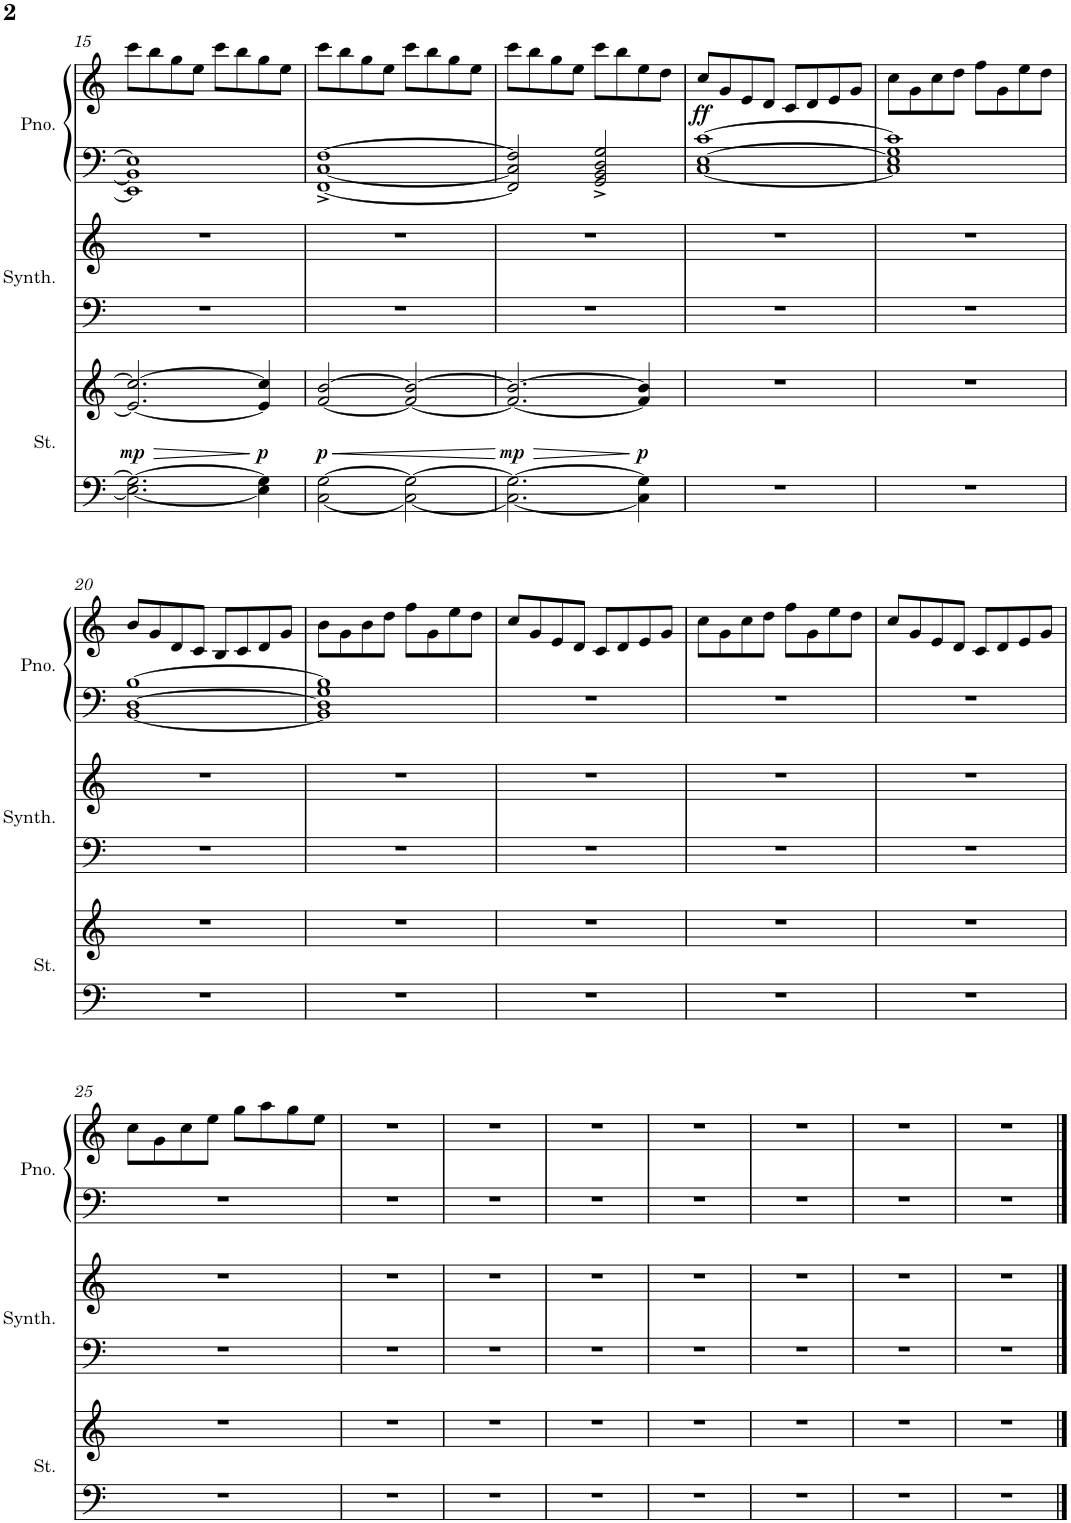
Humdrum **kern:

**kern	**kern	**dynam	**kern	**kern	**kern	**kern	**dynam
*part3	*part3	*part3	*part2	*part2	*part1	*part1	*part1
*staff6	*staff5	*staff5/6	*staff4	*staff3	*staff2	*staff1	*staff1/2
*I"Strings	*	*	*I"Pad Synthesizer	*	*I"Piano	*	*
*I'St.	*	*	*I'Synth.	*	*I'Pno.	*	*
!!LO:PB:g=z
*clefF4	*clefG2	*	*clefF4	*clefG2	*clefF4	*clefG2	*
*k[]	*k[]	*	*k[]	*k[]	*k[]	*k[]	*
*M4/4	*M4/4	*	*M4/4	*M4/4	*M4/4	*M4/4	*
=15	=15	=15	=15	=15	=15	=15	=15
!	!	!LO:HP:b	!	!	!	!	!
!	!	!LO:DY:n=1:b	!	!	!	!	!
2.E\_ 2.G\_	2.e/_ 2.cc/_	> mp	1r	1r	1EE] 1BB] 1E]	8ccc\L	.
.	.	.	.	.	.	8bb\	.
.	.	.	.	.	.	8gg\	.
.	.	.	.	.	.	8ee\J	.
.	.	.	.	.	.	8ccc\L	.
.	.	.	.	.	.	8bb\	.
!	!	!LO:DY:n=2:b	!	!	!	!	!
4E\] 4G\]	4e/] 4cc/]	] p	.	.	.	8gg\	.
.	.	.	.	.	.	8ee\J	.
=16	=16	=16	=16	=16	=16	=16	=16
!	!	!LO:HP:b	!	!	!	!	!
!	!	!LO:DY:n=1:b	!	!	!	!	!
[2C\ [2G\	[2f/ [2b/	< p	1r	1r	[1FF^ [1C^ [1F^	8ccc\L	.
.	.	.	.	.	.	8bb\	.
.	.	.	.	.	.	8gg\	.
.	.	.	.	.	.	8ee\J	.
2C\_ 2G\_	2f/_ 2b/_	.	.	.	.	8ccc\L	.
.	.	.	.	.	.	8bb\	.
.	.	.	.	.	.	8gg\	.
.	.	.	.	.	.	8ee\J	.
.	.	[	.	.	.	.	.
=17	=17	=17	=17	=17	=17	=17	=17
!	!	!LO:HP:b	!	!	!	!	!
!	!	!LO:DY:n=1:b	!	!	!	!	!
2.C\_ 2.G\_	2.f/_ 2.b/_	> mp	1r	1r	2FF/] 2C/] 2F/]	8ccc\L	.
.	.	.	.	.	.	8bb\	.
.	.	.	.	.	.	8gg\	.
.	.	.	.	.	.	8ee\J	.
.	.	.	.	.	2GG/^ 2BB/^ 2D/^ 2G/^	8ccc\L	.
.	.	.	.	.	.	8bb\	.
!	!	!LO:DY:n=2:b	!	!	!	!	!
4C\] 4G\]	4f/] 4b/]	] p	.	.	.	8ee\	.
.	.	.	.	.	.	8dd\J	.
=18	=18	=18	=18	=18	=18	=18	=18
!	!	!	!	!	!	!	!LO:DY:b
1r	1r	.	1r	1r	[1C [1E [1c	8cc/L	ff
.	.	.	.	.	.	8g/	.
.	.	.	.	.	.	8e/	.
.	.	.	.	.	.	8d/J	.
.	.	.	.	.	.	8c/L	.
.	.	.	.	.	.	8d/	.
.	.	.	.	.	.	8e/	.
.	.	.	.	.	.	8g/J	.
=19	=19	=19	=19	=19	=19	=19	=19
1r	1r	.	1r	1r	1C] 1E] 1G 1c]	8cc\L	.
.	.	.	.	.	.	8g\	.
.	.	.	.	.	.	8cc\	.
.	.	.	.	.	.	8dd\J	.
.	.	.	.	.	.	8ff\L	.
.	.	.	.	.	.	8g\	.
.	.	.	.	.	.	8ee\	.
.	.	.	.	.	.	8dd\J	.
!!LO:LB:g=z
=20	=20	=20	=20	=20	=20	=20	=20
1r	1r	.	1r	1r	[1BB [1D [1B	8b/L	.
.	.	.	.	.	.	8g/	.
.	.	.	.	.	.	8d/	.
.	.	.	.	.	.	8c/J	.
.	.	.	.	.	.	8B/L	.
.	.	.	.	.	.	8c/	.
.	.	.	.	.	.	8d/	.
.	.	.	.	.	.	8g/J	.
=21	=21	=21	=21	=21	=21	=21	=21
1r	1r	.	1r	1r	1BB] 1D] 1G 1B]	8b\L	.
.	.	.	.	.	.	8g\	.
.	.	.	.	.	.	8b\	.
.	.	.	.	.	.	8dd\J	.
.	.	.	.	.	.	8ff\L	.
.	.	.	.	.	.	8g\	.
.	.	.	.	.	.	8ee\	.
.	.	.	.	.	.	8dd\J	.
=22	=22	=22	=22	=22	=22	=22	=22
1r	1r	.	1r	1r	1r	8cc/L	.
.	.	.	.	.	.	8g/	.
.	.	.	.	.	.	8e/	.
.	.	.	.	.	.	8d/J	.
.	.	.	.	.	.	8c/L	.
.	.	.	.	.	.	8d/	.
.	.	.	.	.	.	8e/	.
.	.	.	.	.	.	8g/J	.
=23	=23	=23	=23	=23	=23	=23	=23
1r	1r	.	1r	1r	1r	8cc\L	.
.	.	.	.	.	.	8g\	.
.	.	.	.	.	.	8cc\	.
.	.	.	.	.	.	8dd\J	.
.	.	.	.	.	.	8ff\L	.
.	.	.	.	.	.	8g\	.
.	.	.	.	.	.	8ee\	.
.	.	.	.	.	.	8dd\J	.
=24	=24	=24	=24	=24	=24	=24	=24
1r	1r	.	1r	1r	1r	8cc/L	.
.	.	.	.	.	.	8g/	.
.	.	.	.	.	.	8e/	.
.	.	.	.	.	.	8d/J	.
.	.	.	.	.	.	8c/L	.
.	.	.	.	.	.	8d/	.
.	.	.	.	.	.	8e/	.
.	.	.	.	.	.	8g/J	.
!!LO:LB:g=z
=25	=25	=25	=25	=25	=25	=25	=25
1r	1r	.	1r	1r	1r	8cc\L	.
.	.	.	.	.	.	8g\	.
.	.	.	.	.	.	8cc\	.
.	.	.	.	.	.	8ee\J	.
.	.	.	.	.	.	8gg\L	.
.	.	.	.	.	.	8aa\	.
.	.	.	.	.	.	8gg\	.
.	.	.	.	.	.	8ee\J	.
=26	=26	=26	=26	=26	=26	=26	=26
1r	1r	.	1r	1r	1r	1r	.
=27	=27	=27	=27	=27	=27	=27	=27
1r	1r	.	1r	1r	1r	1r	.
=28	=28	=28	=28	=28	=28	=28	=28
1r	1r	.	1r	1r	1r	1r	.
=29	=29	=29	=29	=29	=29	=29	=29
1r	1r	.	1r	1r	1r	1r	.
=30	=30	=30	=30	=30	=30	=30	=30
1r	1r	.	1r	1r	1r	1r	.
=31	=31	=31	=31	=31	=31	=31	=31
1r	1r	.	1r	1r	1r	1r	.
=32	=32	=32	=32	=32	=32	=32	=32
1r	1r	.	1r	1r	1r	1r	.
==	==	==	==	==	==	==	==
*-	*-	*-	*-	*-	*-	*-	*-
